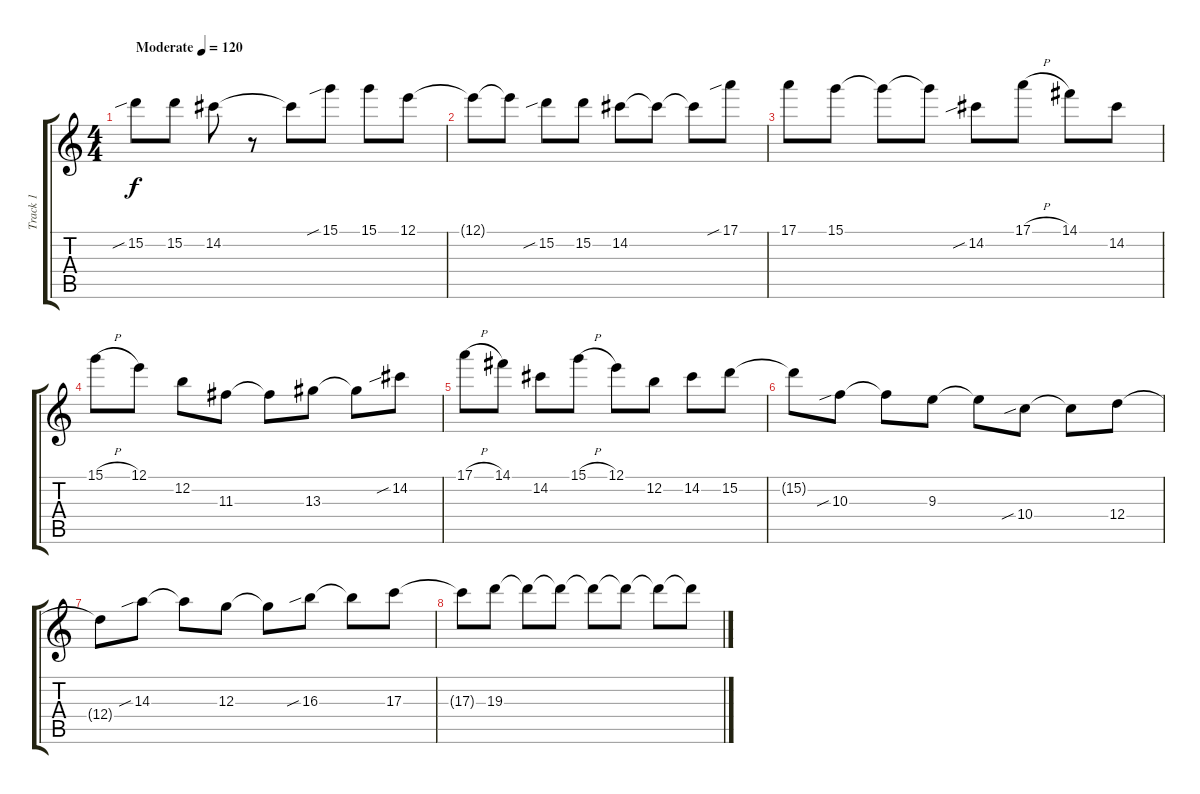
\track ("Track 1" "Track 1") {instrument overdrivenguitar}
\staff {score tabs}
\tuning (E4 B3 G3 D3 A2 D2) {hide}
\ts (4 4)
\tempo (120 "Moderate")
\clef g2
\ks c
15.2{sib}.8{dy f instrument overdrivenguitar} 15.2.8 14.2.8 r.8 14.2{t}.8 15.1{sib}.8 15.1.8 12.1.8 |
12.1{t}.8 12.1{t}.8 15.2{sib}.8 15.2.8 14.2.8 14.2{t}.8 14.2{t}.8 17.1{sib}.8 |
17.1.8 15.1.8 15.1{t}.8 15.1{t}.8 14.2{sib}.8 17.1{h}.8 14.1.8 14.2.8 |
15.1{h}.8 12.1.8 12.2.8 11.3.8 11.3{t}.8 13.3.8 13.3{t}.8 14.2{sib}.8 |
17.1{h}.8 14.1.8 14.2.8 15.1{h}.8 12.1.8 12.2.8 14.2.8 15.2.8 |
15.2{t}.8 10.3{sib}.8 10.3{t}.8 9.3.8 9.3{t}.8 10.4{sib}.8 10.4{t}.8 12.4.8 |
12.4{t}.8 14.3{sib}.8 14.3{t}.8 12.3.8 12.3{t}.8 16.3{sib}.8 16.3{t}.8 17.3.8 |
17.3{t}.8 19.3.8 19.3{t}.8 19.3{t}.8 19.3{t}.8 19.3{t}.8 19.3{t}.8 19.3{t}.8
